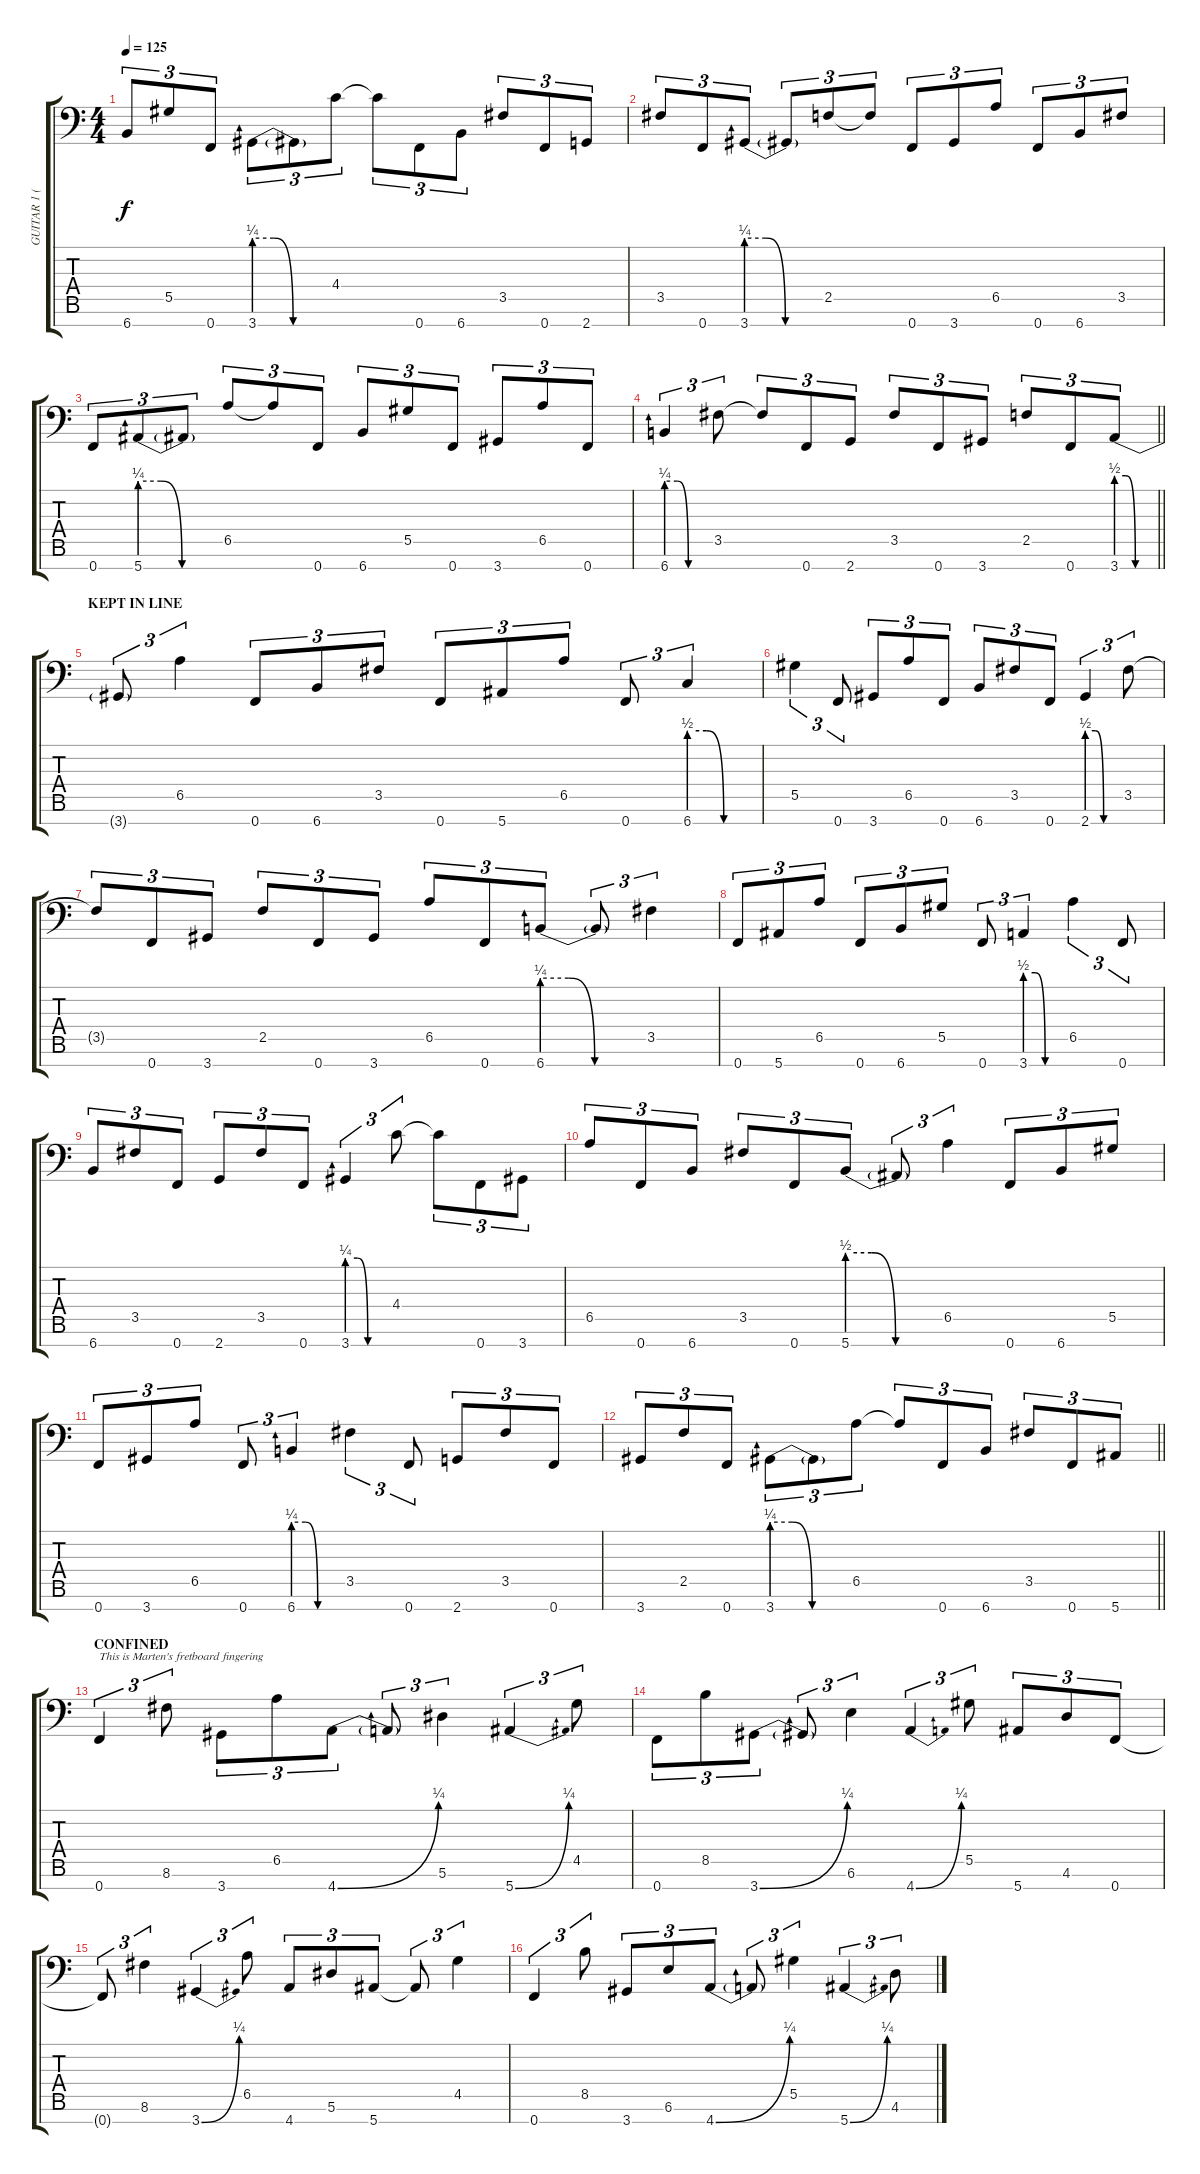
\track ("GUITAR 1 (Fredrik Thordendal)" "GUITAR 1 (") {instrument overdrivenguitar}
\staff {score tabs}
\tuning (Bb3 F3 Db3 Ab2 Eb2 Bb1 F1) {hide}
\ts (4 4)
\tempo 125
\clef f4
\ks c
6.7.8{tu (3 2) dy f} 5.5.8{tu (3 2)} 0.7.8{tu (3 2)} 3.7{be (custom 0 1 15 1 30 0 60 0)}.8{tu (3 2)} 3.7{t}.8{tu (3 2)} 4.4.8{tu (3 2)} 4.4{t}.8{tu (3 2)} 0.7.8{tu (3 2)} 6.7.8{tu (3 2)} 3.5.8{tu (3 2)} 0.7.8{tu (3 2)} 2.7.8{tu (3 2)} |
3.5.8{tu (3 2)} 0.7.8{tu (3 2)} 3.7{be (custom 0 1 15 1 30 0 60 0)}.8{tu (3 2)} 3.7{t}.8{tu (3 2)} 2.5.8{tu (3 2)} 2.5{t}.8{tu (3 2)} 0.7.8{tu (3 2)} 3.7.8{tu (3 2)} 6.5.8{tu (3 2)} 0.7.8{tu (3 2)} 6.7.8{tu (3 2)} 3.5.8{tu (3 2)} |
0.7.8{tu (3 2)} 5.7{be (custom 0 1 15 1 30 0 60 0)}.8{tu (3 2)} 5.7{t}.8{tu (3 2)} 6.5.8{tu (3 2)} 6.5{t}.8{tu (3 2)} 0.7.8{tu (3 2)} 6.7.8{tu (3 2)} 5.5.8{tu (3 2)} 0.7.8{tu (3 2)} 3.7.8{tu (3 2)} 6.5.8{tu (3 2)} 0.7.8{tu (3 2)} |
\barLineRight lightlight
6.7{be (custom 0 1 15 1 30 0 60 0)}.4{tu (3 2)} 3.5.8{tu (3 2)} 3.5{t}.8{tu (3 2)} 0.7.8{tu (3 2)} 2.7.8{tu (3 2)} 3.5.8{tu (3 2)} 0.7.8{tu (3 2)} 3.7.8{tu (3 2)} 2.5.8{tu (3 2)} 0.7.8{tu (3 2)} 3.7{be (custom 0 2 15 2 30 0 60 0)}.8{tu (3 2)} |
\section ("" "KEPT IN LINE")
3.7{t}.8{tu (3 2)} 6.5.4{tu (3 2)} 0.7.8{tu (3 2)} 6.7.8{tu (3 2)} 3.5.8{tu (3 2)} 0.7.8{tu (3 2)} 5.7.8{tu (3 2)} 6.5.8{tu (3 2)} 0.7.8{tu (3 2)} 6.7{be (custom 0 2 15 2 30 0 60 0)}.4{tu (3 2)} |
5.5.4{tu (3 2)} 0.7.8{tu (3 2)} 3.7.8{tu (3 2)} 6.5.8{tu (3 2)} 0.7.8{tu (3 2)} 6.7.8{tu (3 2)} 3.5.8{tu (3 2)} 0.7.8{tu (3 2)} 2.7{be (custom 0 2 15 2 30 0 60 0)}.4{tu (3 2)} 3.5.8{tu (3 2)} |
3.5{t}.8{tu (3 2)} 0.7.8{tu (3 2)} 3.7.8{tu (3 2)} 2.5.8{tu (3 2)} 0.7.8{tu (3 2)} 3.7.8{tu (3 2)} 6.5.8{tu (3 2)} 0.7.8{tu (3 2)} 6.7{be (custom 0 1 15 1 30 0 60 0)}.8{tu (3 2)} 6.7{t}.8{tu (3 2)} 3.5.4{tu (3 2)} |
0.7.8{tu (3 2)} 5.7.8{tu (3 2)} 6.5.8{tu (3 2)} 0.7.8{tu (3 2)} 6.7.8{tu (3 2)} 5.5.8{tu (3 2)} 0.7.8{tu (3 2)} 3.7{be (custom 0 2 15 2 30 0 60 0)}.4{tu (3 2)} 6.5.4{tu (3 2)} 0.7.8{tu (3 2)} |
6.7.8{tu (3 2)} 3.5.8{tu (3 2)} 0.7.8{tu (3 2)} 2.7.8{tu (3 2)} 3.5.8{tu (3 2)} 0.7.8{tu (3 2)} 3.7{be (custom 0 1 15 1 30 0 60 0)}.4{tu (3 2)} 4.4.8{tu (3 2)} 4.4{t}.8{tu (3 2)} 0.7.8{tu (3 2)} 3.7.8{tu (3 2)} |
6.5.8{tu (3 2)} 0.7.8{tu (3 2)} 6.7.8{tu (3 2)} 3.5.8{tu (3 2)} 0.7.8{tu (3 2)} 5.7{be (custom 0 2 15 2 30 0 60 0)}.8{tu (3 2)} 5.7{t}.8{tu (3 2)} 6.5.4{tu (3 2)} 0.7.8{tu (3 2)} 6.7.8{tu (3 2)} 5.5.8{tu (3 2)} |
0.7.8{tu (3 2)} 3.7.8{tu (3 2)} 6.5.8{tu (3 2)} 0.7.8{tu (3 2)} 6.7{be (custom 0 1 15 1 30 0 60 0)}.4{tu (3 2)} 3.5.4{tu (3 2)} 0.7.8{tu (3 2)} 2.7.8{tu (3 2)} 3.5.8{tu (3 2)} 0.7.8{tu (3 2)} |
\barLineRight lightlight
3.7.8{tu (3 2)} 2.5.8{tu (3 2)} 0.7.8{tu (3 2)} 3.7{be (custom 0 1 15 1 30 0 60 0)}.8{tu (3 2)} 3.7{t}.8{tu (3 2)} 6.5.8{tu (3 2)} 6.5{t}.8{tu (3 2)} 0.7.8{tu (3 2)} 6.7.8{tu (3 2)} 3.5.8{tu (3 2)} 0.7.8{tu (3 2)} 5.7.8{tu (3 2)} |
\section ("" "CONFINED")
0.7.4{tu (3 2) txt "This is Marten's fretboard fingering"} 8.6.8{tu (3 2)} 3.7.8{tu (3 2)} 6.5.8{tu (3 2)} 4.7{be (bend 0 0 60 1)}.8{tu (3 2)} 4.7{t}.8{tu (3 2)} 5.6.4{tu (3 2)} 5.7{be (bend 0 0 60 1)}.4{tu (3 2)} 4.5.8{tu (3 2)} |
0.7.8{tu (3 2)} 8.5.8{tu (3 2)} 3.7{be (bend 0 0 60 1)}.8{tu (3 2)} 3.7{t}.8{tu (3 2)} 6.6.4{tu (3 2)} 4.7{be (bend 0 0 60 1)}.4{tu (3 2)} 5.5.8{tu (3 2)} 5.7.8{tu (3 2)} 4.6.8{tu (3 2)} 0.7.8{tu (3 2)} |
0.7{t}.8{tu (3 2)} 8.6.4{tu (3 2)} 3.7{be (bend 0 0 60 1)}.4{tu (3 2)} 6.5.8{tu (3 2)} 4.7.8{tu (3 2)} 5.6.8{tu (3 2)} 5.7.8{tu (3 2)} 5.7{t}.8{tu (3 2)} 4.5.4{tu (3 2)} |
0.7.4{tu (3 2)} 8.5.8{tu (3 2)} 3.7.8{tu (3 2)} 6.6.8{tu (3 2)} 4.7{be (bend 0 0 60 1)}.8{tu (3 2)} 4.7{t}.8{tu (3 2)} 5.5.4{tu (3 2)} 5.7{be (bend 0 0 60 1)}.4{tu (3 2)} 4.6.8{tu (3 2)}
